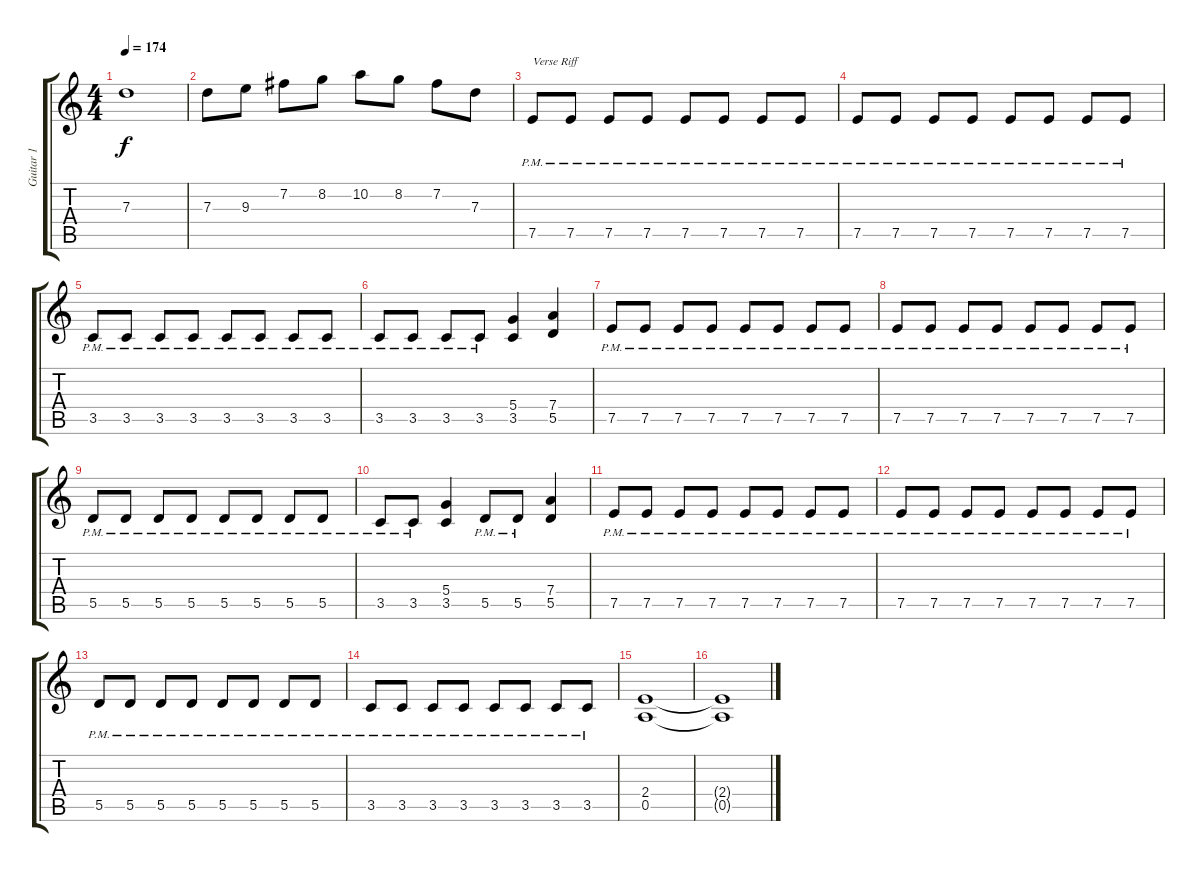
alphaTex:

\track ("Guitar 1" "Guitar 1") {instrument distortionguitar}
\staff {score tabs}
\tuning (E4 B3 G3 D3 A2 E2) {hide}
\ts (4 4)
\tempo 174
\clef g2
\ks c
7.3.1{dy f} |
7.3.8 9.3.8 7.2.8 8.2.8 10.2.8 8.2.8 7.2.8 7.3.8 |
7.5{pm}.8{txt "Verse Riff"} 7.5{pm}.8 7.5{pm}.8 7.5{pm}.8 7.5{pm}.8 7.5{pm}.8 7.5{pm}.8 7.5{pm}.8 |
7.5{pm}.8 7.5{pm}.8 7.5{pm}.8 7.5{pm}.8 7.5{pm}.8 7.5{pm}.8 7.5{pm}.8 7.5{pm}.8 |
3.5{pm}.8 3.5{pm}.8 3.5{pm}.8 3.5{pm}.8 3.5{pm}.8 3.5{pm}.8 3.5{pm}.8 3.5{pm}.8 |
3.5{pm}.8 3.5{pm}.8 3.5{pm}.8 3.5{pm}.8 (5.4 3.5).4 (7.4 5.5).4 |
7.5{pm}.8 7.5{pm}.8 7.5{pm}.8 7.5{pm}.8 7.5{pm}.8 7.5{pm}.8 7.5{pm}.8 7.5{pm}.8 |
7.5{pm}.8 7.5{pm}.8 7.5{pm}.8 7.5{pm}.8 7.5{pm}.8 7.5{pm}.8 7.5{pm}.8 7.5{pm}.8 |
5.5{pm}.8 5.5{pm}.8 5.5{pm}.8 5.5{pm}.8 5.5{pm}.8 5.5{pm}.8 5.5{pm}.8 5.5{pm}.8 |
3.5{pm}.8 3.5{pm}.8 (5.4 3.5).4 5.5{pm}.8 5.5{pm}.8 (7.4 5.5).4 |
7.5{pm}.8 7.5{pm}.8 7.5{pm}.8 7.5{pm}.8 7.5{pm}.8 7.5{pm}.8 7.5{pm}.8 7.5{pm}.8 |
7.5{pm}.8 7.5{pm}.8 7.5{pm}.8 7.5{pm}.8 7.5{pm}.8 7.5{pm}.8 7.5{pm}.8 7.5{pm}.8 |
5.5{pm}.8 5.5{pm}.8 5.5{pm}.8 5.5{pm}.8 5.5{pm}.8 5.5{pm}.8 5.5{pm}.8 5.5{pm}.8 |
3.5{pm}.8 3.5{pm}.8 3.5{pm}.8 3.5{pm}.8 3.5{pm}.8 3.5{pm}.8 3.5{pm}.8 3.5{pm}.8 |
(2.4 0.5).1 |
(2.4{t} 0.5{t}).1
